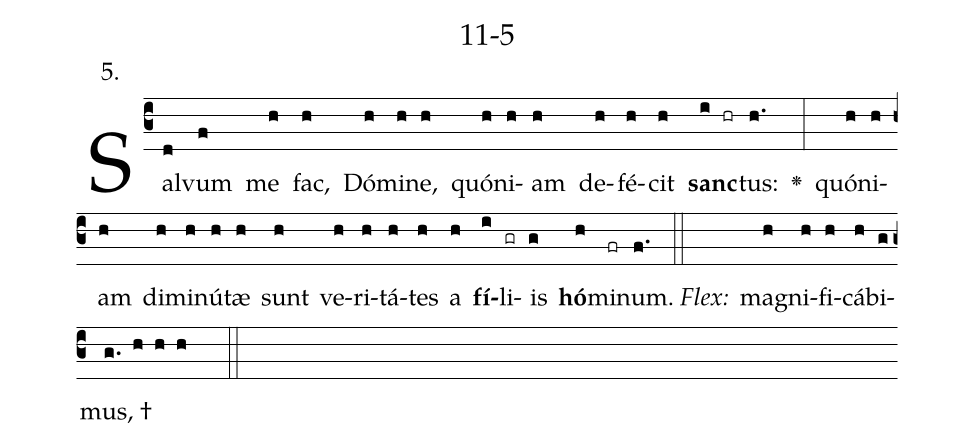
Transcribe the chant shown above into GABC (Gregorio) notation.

name: 11-5;
annotation: 5.;
%%
(c3)Sal(d)vum(f) me(h) fac,(h) Dó(h)mi(h)ne,(h) quón(h)i(h)am(h) de(h)fé(h)cit(h) <b>sanc</b>(i hr)tus:(h.) <v>\greheightstar</v>(:) quón(h)i(h)am(h) di(h)mi(h)nú(h)tæ(h) sunt(h) ve(h)ri(h)tá(h)tes(h) a(h) <b>fí</b>(i)li(gr)is(g) <b>hó</b>(h)mi(fr)num.(f.) (::)
<i>Flex:</i>()  ma(h)gni(h)fi(h)cá(h)bi(g)mus, †(g. h h h  ::)

%E(h) u(h) o(i) u(g) a(h) e.(f.) (::)
